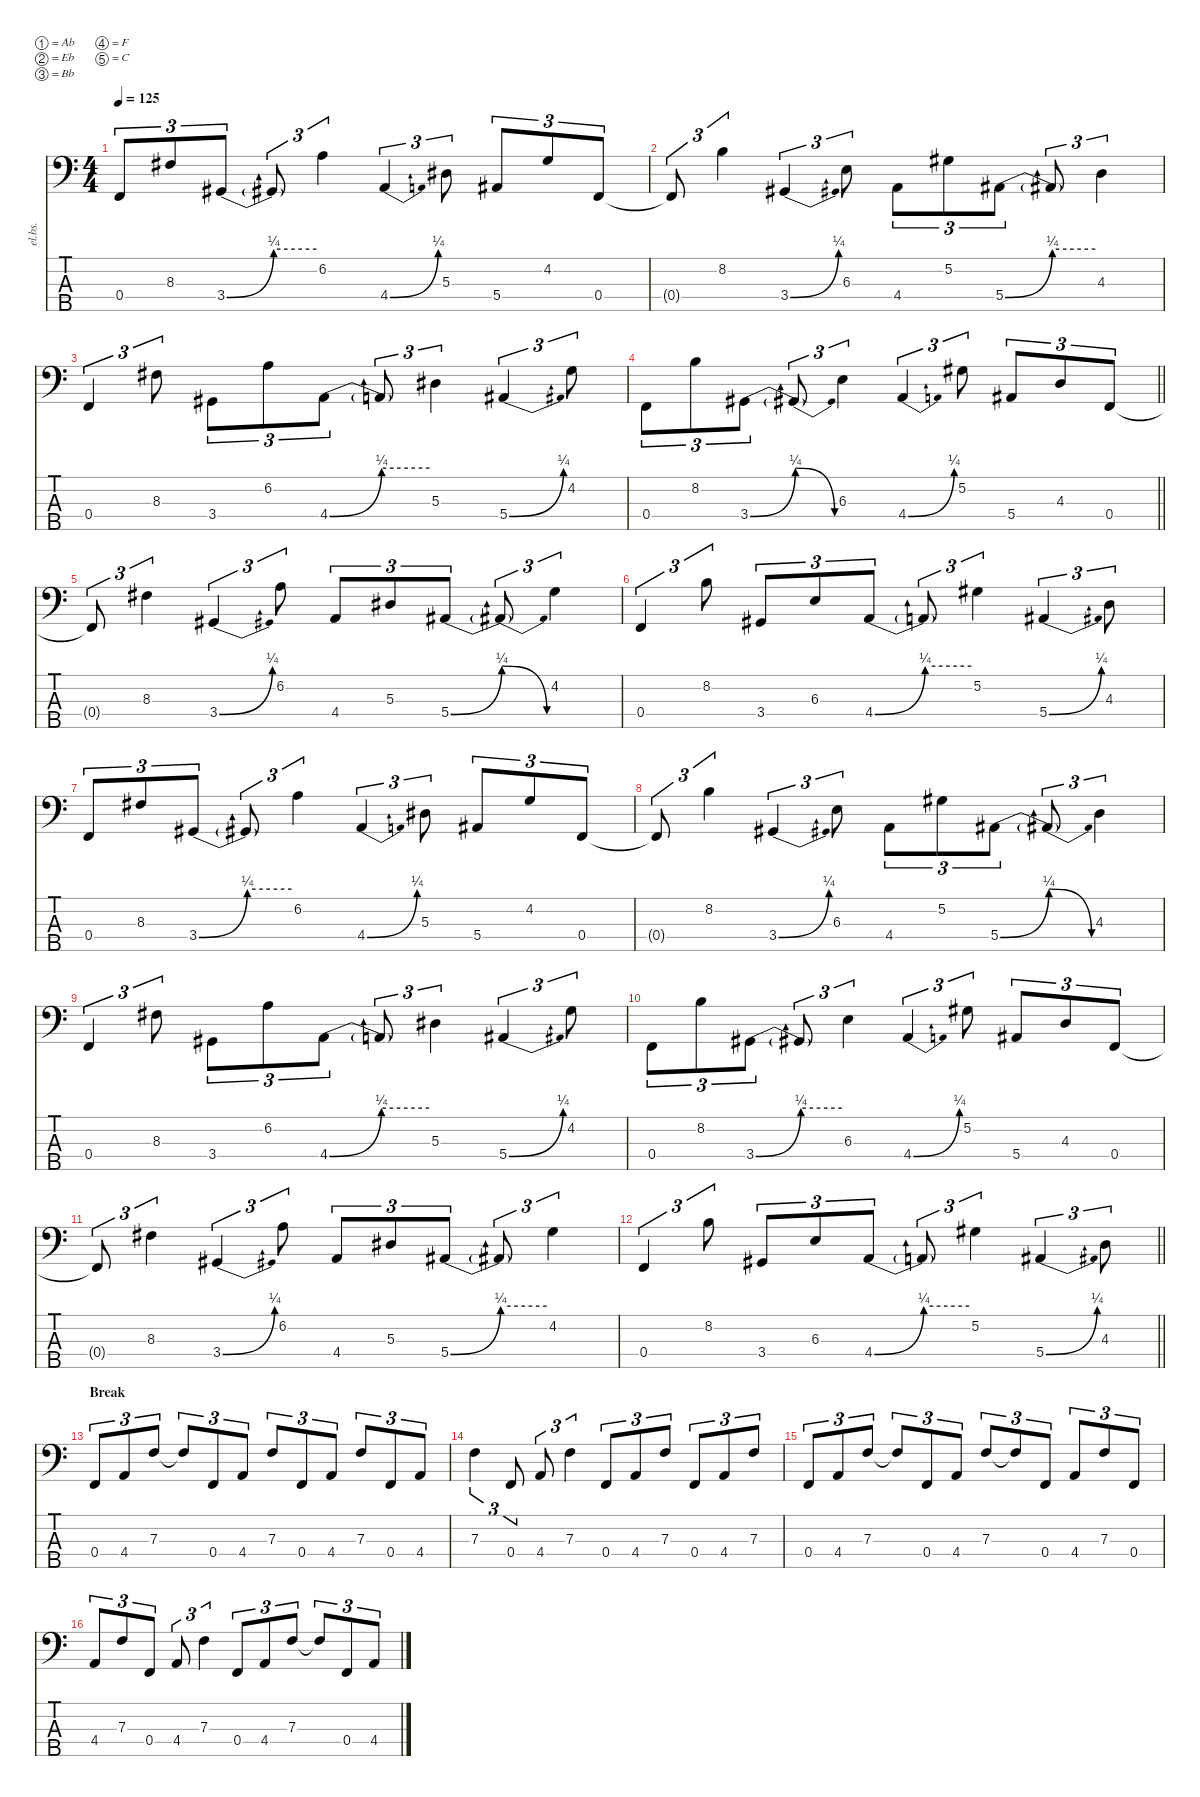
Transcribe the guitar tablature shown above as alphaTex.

\defaultSystemsLayout 4
\hideDynamics
\bracketExtendMode nobrackets
\track ("BASS (Dick Lovgren)" "el.bs.") {instrument slapbass1}
\staff {score tabs}
\tuning (Ab2 Eb2 Bb1 F1 C1)
\ts (4 4)
\tempo 125
\clef f4
\ks c
0.4.8{tu (3 2) dy f} 8.3{acc #}.8{tu (3 2)} 3.4{be (bend 0 0 60 1) acc #}.8{tu (3 2)} 3.4{be (hold 0 1 60 1) t acc #}.8{tu (3 2)} 6.2.4{tu (3 2)} 4.4{be (bend 0 0 60 1)}.4{tu (3 2)} 5.3{acc #}.8{tu (3 2)} 5.4{acc #}.8{tu (3 2)} 4.2.8{tu (3 2)} 0.4.8{tu (3 2)} |
0.4{t}.8{tu (3 2)} 8.2.4{tu (3 2)} 3.4{be (bend 0 0 60 1) acc #}.4{tu (3 2)} 6.3.8{tu (3 2)} 4.4.8{tu (3 2)} 5.2{acc #}.8{tu (3 2)} 5.4{be (bend 0 0 60 1) acc #}.8{tu (3 2)} 5.4{be (hold 0 1 60 1) t acc #}.8{tu (3 2)} 4.3.4{tu (3 2)} |
0.4.4{tu (3 2)} 8.3{acc #}.8{tu (3 2)} 3.4{acc #}.8{tu (3 2)} 6.2.8{tu (3 2)} 4.4{be (bend 0 0 60 1)}.8{tu (3 2)} 4.4{be (hold 0 1 60 1) t}.8{tu (3 2)} 5.3{acc #}.4{tu (3 2)} 5.4{be (bend 0 0 60 1) acc #}.4{tu (3 2)} 4.2.8{tu (3 2)} |
\barLineRight lightlight
0.4.8{tu (3 2)} 8.2.8{tu (3 2)} 3.4{be (bend 0 0 60 1) acc #}.8{tu (3 2)} 3.4{be (release 0 1 60 0) t acc #}.8{tu (3 2)} 6.3.4{tu (3 2)} 4.4{be (bend 0 0 60 1)}.4{tu (3 2)} 5.2{acc #}.8{tu (3 2)} 5.4{acc #}.8{tu (3 2)} 4.3.8{tu (3 2)} 0.4.8{tu (3 2)} |
0.4{t}.8{tu (3 2)} 8.3{acc #}.4{tu (3 2)} 3.4{be (bend 0 0 60 1) acc #}.4{tu (3 2)} 6.2.8{tu (3 2)} 4.4.8{tu (3 2)} 5.3{acc #}.8{tu (3 2)} 5.4{be (bend 0 0 60 1) acc #}.8{tu (3 2)} 5.4{be (release 0 1 60 0) t acc #}.8{tu (3 2)} 4.2.4{tu (3 2)} |
0.4.4{tu (3 2)} 8.2.8{tu (3 2)} 3.4{acc #}.8{tu (3 2)} 6.3.8{tu (3 2)} 4.4{be (bend 0 0 60 1)}.8{tu (3 2)} 4.4{be (hold 0 1 60 1) t}.8{tu (3 2)} 5.2{acc #}.4{tu (3 2)} 5.4{be (bend 0 0 60 1) acc #}.4{tu (3 2)} 4.3.8{tu (3 2)} |
0.4.8{tu (3 2)} 8.3{acc #}.8{tu (3 2)} 3.4{be (bend 0 0 60 1) acc #}.8{tu (3 2)} 3.4{be (hold 0 1 60 1) t acc #}.8{tu (3 2)} 6.2.4{tu (3 2)} 4.4{be (bend 0 0 60 1)}.4{tu (3 2)} 5.3{acc #}.8{tu (3 2)} 5.4{acc #}.8{tu (3 2)} 4.2.8{tu (3 2)} 0.4.8{tu (3 2)} |
0.4{t}.8{tu (3 2)} 8.2.4{tu (3 2)} 3.4{be (bend 0 0 60 1) acc #}.4{tu (3 2)} 6.3.8{tu (3 2)} 4.4.8{tu (3 2)} 5.2{acc #}.8{tu (3 2)} 5.4{be (bend 0 0 60 1) acc #}.8{tu (3 2)} 5.4{be (release 0 1 60 0) t acc #}.8{tu (3 2)} 4.3.4{tu (3 2)} |
0.4.4{tu (3 2)} 8.3{acc #}.8{tu (3 2)} 3.4{acc #}.8{tu (3 2)} 6.2.8{tu (3 2)} 4.4{be (bend 0 0 60 1)}.8{tu (3 2)} 4.4{be (hold 0 1 60 1) t}.8{tu (3 2)} 5.3{acc #}.4{tu (3 2)} 5.4{be (bend 0 0 60 1) acc #}.4{tu (3 2)} 4.2.8{tu (3 2)} |
0.4.8{tu (3 2)} 8.2.8{tu (3 2)} 3.4{be (bend 0 0 60 1) acc #}.8{tu (3 2)} 3.4{be (hold 0 1 60 1) t acc #}.8{tu (3 2)} 6.3.4{tu (3 2)} 4.4{be (bend 0 0 60 1)}.4{tu (3 2)} 5.2{acc #}.8{tu (3 2)} 5.4{acc #}.8{tu (3 2)} 4.3.8{tu (3 2)} 0.4.8{tu (3 2)} |
0.4{t}.8{tu (3 2)} 8.3{acc #}.4{tu (3 2)} 3.4{be (bend 0 0 60 1) acc #}.4{tu (3 2)} 6.2.8{tu (3 2)} 4.4.8{tu (3 2)} 5.3{acc #}.8{tu (3 2)} 5.4{be (bend 0 0 60 1) acc #}.8{tu (3 2)} 5.4{be (hold 0 1 60 1) t acc #}.8{tu (3 2)} 4.2.4{tu (3 2)} |
\barLineRight lightlight
0.4.4{tu (3 2)} 8.2.8{tu (3 2)} 3.4{acc #}.8{tu (3 2)} 6.3.8{tu (3 2)} 4.4{be (bend 0 0 60 1)}.8{tu (3 2)} 4.4{be (hold 0 1 60 1) t}.8{tu (3 2)} 5.2{acc #}.4{tu (3 2)} 5.4{be (bend 0 0 60 1) acc #}.4{tu (3 2)} 4.3.8{tu (3 2)} |
\section ("" "Break")
0.4.8{tu (3 2)} 4.4.8{tu (3 2)} 7.3.8{tu (3 2)} 7.3{t}.8{tu (3 2)} 0.4.8{tu (3 2)} 4.4.8{tu (3 2)} 7.3.8{tu (3 2)} 0.4.8{tu (3 2)} 4.4.8{tu (3 2)} 7.3.8{tu (3 2)} 0.4.8{tu (3 2)} 4.4.8{tu (3 2)} |
7.3.4{tu (3 2)} 0.4.8{tu (3 2)} 4.4.8{tu (3 2)} 7.3.4{tu (3 2)} 0.4.8{tu (3 2)} 4.4.8{tu (3 2)} 7.3.8{tu (3 2)} 0.4.8{tu (3 2)} 4.4.8{tu (3 2)} 7.3.8{tu (3 2)} |
0.4.8{tu (3 2)} 4.4.8{tu (3 2)} 7.3.8{tu (3 2)} 7.3{t}.8{tu (3 2)} 0.4.8{tu (3 2)} 4.4.8{tu (3 2)} 7.3.8{tu (3 2)} 7.3{t}.8{tu (3 2)} 0.4.8{tu (3 2)} 4.4.8{tu (3 2)} 7.3.8{tu (3 2)} 0.4.8{tu (3 2)} |
4.4.8{tu (3 2)} 7.3.8{tu (3 2)} 0.4.8{tu (3 2)} 4.4.8{tu (3 2)} 7.3.4{tu (3 2)} 0.4.8{tu (3 2)} 4.4.8{tu (3 2)} 7.3.8{tu (3 2)} 7.3{t}.8{tu (3 2)} 0.4.8{tu (3 2)} 4.4.8{tu (3 2)}
